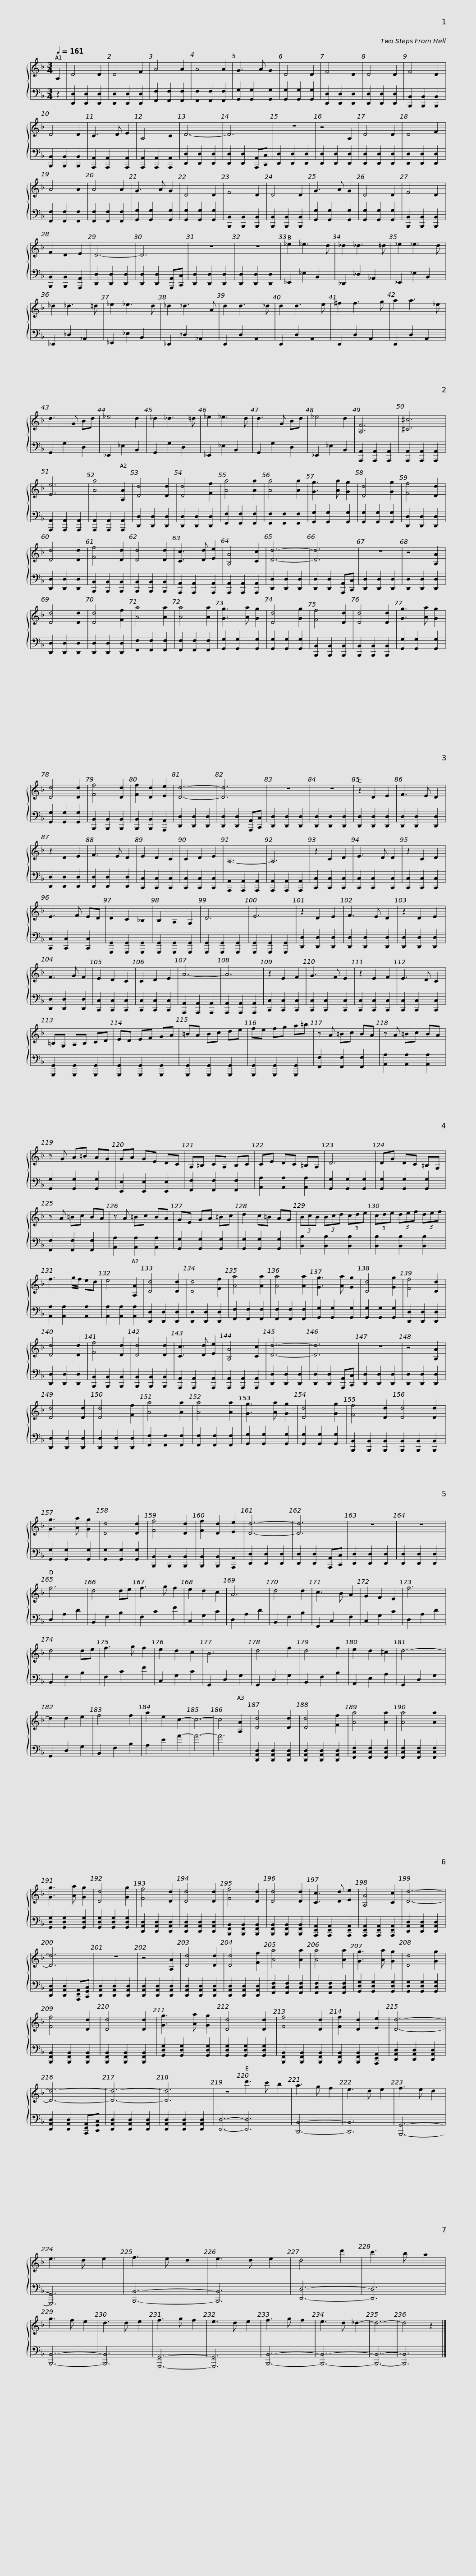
X:1
%%score { 1 | 2 }
L:1/8
Q:1/4=161
M:3/4
I:linebreak $
K:F
V:1 treble
V:2 bass
V:1
 A,2 | D4 D2 | D4 F2 | A4 A2 | A4 A2 | %5
 G3 A G2 | D4 D2 | F4 D2 | D4 D2 | F4 D2 | %10
 D4 D2 |$ C3 D E2 | A,4 C2 | D6- | D6 | %15
 z6 | z4 A,2 | D4 D2 | D4 F2 | A4 A2 | %20
 A4 A2 |$ G3 A G2 | D4 D2 | F4 D2 | D4 D2 | %25
 G3 A G2 | D4 D2 | F4 D2 | F2 D2 E2 | D6- | %30
 D6 |$ z6 | z6 | _e2 _e3 d | _d2 _d3 =d | %35
 _e2 _e3 d | _d2 _d3 =d | _e2 _e3 d | _d2 _d3 A |$ d2 d3 _d | %40
 d2 d3 e | ^f2 f3 g | a2 a3 _e | d3 G Bd | _e4 d2 | %45
 _d2 _d3 =d | _e2 _e3 d |$ d3 G Bd | _e4 d2 | [A,F]6 | %50
 [^C^c]6 | [Ee]6 | [Aa]4 [A,A]2 | [Dd]4 [Dd]2 | [Dd]4 [Ff]2 | %55
 [Aa]4 [Aa]2 | [Aa]4 [Aa]2 |$ [Gg]3 [Aa] [Gg]2 | [Dd]4 [Gg]2 | [Ff]4 [Dd]2 | %60
 [Dd]4 [Dd]2 | [Ff]4 [Dd]2 | [Dd]4 [Dd]2 | [Cc]3 [Dd] [Ee]2 | [A,A]4 [Cc]2 | %65
 [Dd]6- |$ [Dd]6 | z6 | z4 [A,A]2 | [Dd]4 [Dd]2 | %70
 [Dd]4 [Ff]2 | [Aa]4 [Aa]2 | [Aa]4 [Aa]2 | [Gg]3 [Aa] [Gg]2 | [Dd]4 [Gg]2 | %75
 [Ff]4 [Dd]2 |$ [Dd]4 [Dd]2 | [Gg]3 [Aa] [Gg]2 | [Dd]4 [Dd]2 | [Ff]4 [Dd]2 | %80
 [Ff]2 [Dd]2 [Ee]2 | [Dd]6- | [Dd]6 | z6 | z6 | %85
 z2 D2 E2 |$ F3 E D2 | z2 D2 E2 | F3 E D2 | E2 D2 C2 | %90
 C2 D2 E2 | A,6- | A,6 | z2 C2 D2 | E3 D D2 |$ %95
 z2 C2 D2 | E3 F ED | D2 C2 _B,2 | B,2 A,2 G,2 | D6 | %100
 E6 | z2 D2 E2 | F3 E D2 | z2 D2 E2 |$ F3 G F2 | %105
 E2 D2 C2 | C2 D2 E2 | A6- | A6 | z2 E2 F2 | %110
 G3 F E2 | z2 E2 F2 | E3 D C2 |$ =B,G, A,B, CD | ED EF GA | %115
 =BA Bc de | fe fg a=b | z A =Bc BA | z A =Bc BA |$ z G A=B AG | %120
 GA GE DC | A,=B, CA, B,C | CE DC =B,A, | D6 | DG DC =B,G, |$ %125
 z A =Bc BA | z A =Bc BA | GE GA =Bc | d2 c=B AG | (3BcB (3Bcd (3cde | %130
 (3cde (3def (3def |$ f3 g/f/ ed | e4 [A,A]2 | [Dd]4 [Dd]2 | [Dd]4 [Ff]2 | %135
 [Aa]4 [Aa]2 | [Aa]4 [Aa]2 | [Gg]3 [Aa] [Gg]2 | [Dd]4 [Gg]2 | [Ff]4 [Dd]2 | %140
 [Dd]4 [Dd]2 |$ [Ff]4 [Dd]2 | [Dd]4 [Dd]2 | [Cc]3 [Dd] [Ee]2 | [A,A]4 [Cc]2 | %145
 [Dd]6- | [Dd]6 | z6 | z4 [A,A]2 | [Dd]4 [Dd]2 |$ %150
 [Dd]4 [Ff]2 | [Aa]4 [Aa]2 | [Aa]4 [Aa]2 | [Gg]3 [Aa] [Gg]2 | [Dd]4 [Gg]2 | %155
 [Ff]4 [Dd]2 | [Dd]4 [Dd]2 | [Gg]3 [Aa] [Gg]2 | [Dd]4 [Dd]2 | [Ff]4 [Dd]2 |$ %160
 [Ff]2 [Dd]2 [Ee]2 | [Dd]6- | [Dd]6 | z6 | z6 | %165
 f6 | d4 de | f3 g f2 | e2 d2 c2 | A6 |$ %170
 d4 d2 | c3 B A2 | G2 F2 E2 | f6 | d4 de | %175
 f3 g f2 | e2 d2 c2 | B6 | d4 f2 | d4 f2 | %180
 e2 d2 ^c2 |$ d6- | d2 d2 e2 | f4 f2 | a2 e2 c2- | %185
 c6- | c4 [A,A]2 | [Dd]4 [Dd]2 | [Dd]4 [Ff]2 | [Aa]4 [Aa]2 | %190
 [Aa]4 [Aa]2 | [Gg]3 [Aa] [Gg]2 | [Dd]4 [Gg]2 |$ [Ff]4 [Dd]2 | [Dd]4 [Dd]2 | %195
 [Ff]4 [Dd]2 | [Dd]4 [Dd]2 | [Cc]3 [Dd] [Ee]2 | [A,A]4 [Cc]2 | [Dd]6- | %200
 [Dd]6 | z6 |$ z4 [A,A]2 | [Dd]4 [Dd]2 | [Dd]4 [Ff]2 | %205
 [Aa]4 [Aa]2 | [Aa]4 [Aa]2 | [Gg]3 [Aa] [Gg]2 | [Dd]4 [Gg]2 | [Ff]4 [Dd]2 | %210
 [Dd]4 [Dd]2 | [Gg]3 [Aa] [Gg]2 |$ [Dd]4 [Dd]2 | [Ff]4 [Dd]2 | [Ff]2 [Dd]2 [Ee]2 | %215
 [Dd]6- | [Dd]6- | [Dd]6- | [Dd]6 | z6 | %220
 d'3 c' b2 | a3 g f2 |$ e3 d e2 | f3 e d2 | e3 d e2 | %225
 f3 e d2 | e3 d e2 | d4 d'2 | c'3 b a2 | g3 f e2 | %230
 d3 d e2 | f3 g f2 | e3 d e2 |$ f3 g f2 | e3 d _d2- | %235
 d6- | d4 z2 |] %237
V:2
 z2 | [D,,D,]2 [D,,D,]2 [D,,D,]2 | [D,,D,]2 [D,,D,]2 [D,,D,]2 | [F,,F,]2 [F,,F,]2 [F,,F,]2 | [F,,F,]2 [F,,F,]2 [F,,F,]2 | %5
 [G,,G,]2 [G,,G,]2 [G,,G,]2 | [G,,G,]2 [G,,G,]2 [G,,G,]2 | [D,,D,]2 [D,,D,]2 [D,,D,]2 | [D,,D,]2 [D,,D,]2 [D,,D,]2 | [B,,,B,,]2 [B,,,B,,]2 [B,,,B,,]2 | %10
 [B,,,B,,]2 [B,,,B,,]2 [B,,,B,,]2 |$ [A,,,A,,]2 [A,,,A,,]2 [A,,,A,,]2 | [A,,,A,,]2 [A,,,A,,]2 [A,,,A,,]2 | [D,,D,]2 [D,,D,]2 [D,,D,]2 | [D,,D,]2 [D,,D,]2 [A,,,A,,][C,,C,] | %15
 [D,,D,]2 [D,,D,]2 [D,,D,]2 | [D,,D,]2 [D,,D,]2 [D,,D,]2 | [D,,D,]2 [D,,D,]2 [D,,D,]2 | [D,,D,]2 [D,,D,]2 [D,,D,]2 | [F,,F,]2 [F,,F,]2 [F,,F,]2 | %20
 [F,,F,]2 [F,,F,]2 [F,,F,]2 |$ [G,,G,]2 [G,,G,]2 [G,,G,]2 | [G,,G,]2 [G,,G,]2 [G,,G,]2 | [B,,,B,,]2 [B,,,B,,]2 [B,,,B,,]2 | [B,,,B,,]2 [B,,,B,,]2 [B,,,B,,]2 | %25
 [G,,G,]2 [G,,G,]2 [G,,G,]2 | [G,,G,]2 [G,,G,]2 [G,,G,]2 | [B,,,B,,]2 [B,,,B,,]2 [B,,,B,,]2 | [B,,,B,,]2 [B,,,B,,]2 [A,,,A,,]2 | [D,,D,]2 [D,,D,]2 [D,,D,]2 | %30
 [D,,D,]2 [D,,D,]2 [A,,,A,,][C,,C,] |$ [D,,D,]2 [D,,D,]2 [D,,D,]2 | [D,,D,]2 [D,,D,]2 [D,,D,]2 | _E,,2 _E,2 B,,2 | _D,,2 _D,2 _A,,2 | %35
 _E,,2 _E,2 B,,2 | _D,,2 _D,2 _A,,2 | _E,,2 _E,2 B,,2 | _D,,2 _D,2 _A,,2 |$ D,,2 D,2 A,,2 | %40
 D,,2 D,2 A,,2 | D,,2 D,2 A,,2 | D,,2 D,2 A,,2 | G,,2 G,2 D,2 | _E,,2 _E,2 B,,2 | %45
 G,,2 G,2 D,2 | _E,,2 _E,2 B,,2 |$ G,,2 G,2 D,2 | _E,,2 _E,2 B,,2 | [A,,,A,,]2 [A,,,A,,]2 [A,,,A,,]2 | %50
 [A,,,A,,]2 [A,,,A,,]2 [A,,,A,,]2 | [A,,,A,,]2 [A,,,A,,]2 [A,,,A,,]2 | [A,,,A,,]2 [A,,,A,,]2 [A,,,A,,]2 | [D,,D,]2 [D,,D,]2 [D,,D,]2 | [D,,D,]2 [D,,D,]2 [D,,D,]2 | %55
 [F,,F,]2 [F,,F,]2 [F,,F,]2 | [F,,F,]2 [F,,F,]2 [F,,F,]2 |$ [G,,G,]2 [G,,G,]2 [G,,G,]2 | [G,,G,]2 [G,,G,]2 [G,,G,]2 | [D,,D,]2 [D,,D,]2 [D,,D,]2 | %60
 [D,,D,]2 [D,,D,]2 [D,,D,]2 | [B,,,B,,]2 [B,,,B,,]2 [B,,,B,,]2 | [B,,,B,,]2 [B,,,B,,]2 [B,,,B,,]2 | [A,,,A,,]2 [A,,,A,,]2 [A,,,A,,]2 | [A,,,A,,]2 [A,,,A,,]2 [A,,,A,,]2 | %65
 [D,,D,]2 [D,,D,]2 [D,,D,]2 |$ [D,,D,]2 [D,,D,]2 [A,,,A,,][C,,C,] | [D,,D,]2 [D,,D,]2 [D,,D,]2 | [D,,D,]2 [D,,D,]2 [D,,D,]2 | [D,,D,]2 [D,,D,]2 [D,,D,]2 | %70
 [D,,D,]2 [D,,D,]2 [D,,D,]2 | [F,,F,]2 [F,,F,]2 [F,,F,]2 | [F,,F,]2 [F,,F,]2 [F,,F,]2 | [G,,G,]2 [G,,G,]2 [G,,G,]2 | [G,,G,]2 [G,,G,]2 [G,,G,]2 | %75
 [B,,,B,,]2 [B,,,B,,]2 [B,,,B,,]2 |$ [B,,,B,,]2 [B,,,B,,]2 [B,,,B,,]2 | [G,,G,]2 [G,,G,]2 [G,,G,]2 | [G,,G,]2 [G,,G,]2 [G,,G,]2 | [B,,,B,,]2 [B,,,B,,]2 [B,,,B,,]2 | %80
 [B,,,B,,]2 [B,,,B,,]2 [A,,,A,,]2 | [D,,D,]2 [D,,D,]2 [D,,D,]2 | [D,,D,]2 [D,,D,]2 [A,,,A,,][C,,C,] | [D,,D,]2 [D,,D,]2 [D,,D,]2 | [D,,D,]2 [D,,D,]2 [D,,D,]2 | %85
 [D,,D,]2 [D,,D,]2 [D,,D,]2 |$ [D,,D,]2 [D,,D,]2 [D,,D,]2 | [D,,D,]2 [D,,D,]2 [D,,D,]2 | [D,,D,]2 [D,,D,]2 [D,,D,]2 | [C,,C,]2 [C,,C,]2 [C,,C,]2 | %90
 [C,,C,]2 [C,,C,]2 [C,,C,]2 | [A,,,A,,]2 [A,,,A,,]2 [A,,,A,,]2 | [A,,,A,,]2 [A,,,A,,]2 [A,,,A,,]2 | [C,,C,]2 [C,,C,]2 [C,,C,]2 | [C,,C,]2 [C,,C,]2 [C,,C,]2 |$ %95
 [C,,C,]2 [C,,C,]2 [C,,C,]2 | [C,,C,]2 [C,,C,]2 [C,,C,]2 | [G,,,G,,]2 [G,,,G,,]2 [G,,,G,,]2 | [G,,,G,,]2 [G,,,G,,]2 [G,,,G,,]2 | [G,,,G,,]2 [G,,,G,,]2 [G,,,G,,]2 | %100
 [G,,,G,,]2 [G,,,G,,]2 [G,,,G,,]2 | [D,,D,]2 [D,,D,]2 [D,,D,]2 | [D,,D,]2 [D,,D,]2 [D,,D,]2 | [D,,D,]2 [D,,D,]2 [D,,D,]2 |$ [D,,D,]2 [D,,D,]2 [D,,D,]2 | %105
 [C,,C,]2 [C,,C,]2 [C,,C,]2 | [C,,C,]2 [C,,C,]2 [C,,C,]2 | [A,,,A,,]2 [A,,,A,,]2 [A,,,A,,]2 | [A,,,A,,]2 [A,,,A,,]2 [A,,,A,,]2 | [C,,C,]2 [C,,C,]2 [C,,C,]2 | %110
 [C,,C,]2 [C,,C,]2 [C,,C,]2 | [C,,C,]2 [C,,C,]2 [C,,C,]2 | [C,,C,]2 [C,,C,]2 [C,,C,]2 |$ [G,,,G,,]2 [G,,,G,,]2 [G,,,G,,]2 | [G,,,G,,]2 [G,,,G,,]2 [G,,,G,,]2 | %115
 [G,,,G,,]2 [G,,,G,,]2 [G,,,G,,]2 | [G,,,G,,]2 [G,,,G,,]2 [G,,,G,,]2 | [F,,F,]2 [F,,F,]2 [F,,F,]2 | [A,,A,]2 [A,,A,]2 [A,,A,]2 |$ [G,,G,]2 [G,,G,]2 [G,,G,]2 | %120
 [E,,E,]2 [E,,E,]2 [E,,E,]2 | [F,,F,]2 [F,,F,]2 [F,,F,]2 | [A,,A,]2 [A,,A,]2 [A,,A,]2 | [G,,G,]2 [G,,G,]2 [G,,G,]2 | [G,,G,]2 [G,,G,]2 [G,,G,]2 |$ %125
 [F,,F,]2 [F,,F,]2 [F,,F,]2 | [A,,A,]2 [A,,A,]2 [A,,A,]2 | [G,,G,]2 [G,,G,]2 [G,,G,]2 | [G,,G,]2 [G,,G,]2 [G,,G,]2 | [B,,B,]2 [B,,B,]2 [B,,B,]2 | %130
 [B,,B,]2 [B,,B,]2 [B,,B,]2 |$ [A,,A,]2 [A,,A,]2 [A,,A,]2 | [A,,A,]2 [A,,A,]2 [A,,A,]2 | [D,,D,]2 [D,,D,]2 [D,,D,]2 | [D,,D,]2 [D,,D,]2 [D,,D,]2 | %135
 [F,,F,]2 [F,,F,]2 [F,,F,]2 | [F,,F,]2 [F,,F,]2 [F,,F,]2 | [G,,G,]2 [G,,G,]2 [G,,G,]2 | [G,,G,]2 [G,,G,]2 [G,,G,]2 | [D,,D,]2 [D,,D,]2 [D,,D,]2 | %140
 [D,,D,]2 [D,,D,]2 [D,,D,]2 |$ [B,,,B,,]2 [B,,,B,,]2 [B,,,B,,]2 | [B,,,B,,]2 [B,,,B,,]2 [B,,,B,,]2 | [A,,,A,,]2 [A,,,A,,]2 [A,,,A,,]2 | [A,,,A,,]2 [A,,,A,,]2 [A,,,A,,]2 | %145
 [D,,D,]2 [D,,D,]2 [D,,D,]2 | [D,,D,]2 [D,,D,]2 [A,,,A,,][C,,C,] | [D,,D,]2 [D,,D,]2 [D,,D,]2 | [D,,D,]2 [D,,D,]2 [D,,D,]2 | [D,,D,]2 [D,,D,]2 [D,,D,]2 |$ %150
 [D,,D,]2 [D,,D,]2 [D,,D,]2 | [F,,F,]2 [F,,F,]2 [F,,F,]2 | [F,,F,]2 [F,,F,]2 [F,,F,]2 | [G,,G,]2 [G,,G,]2 [G,,G,]2 | [G,,G,]2 [G,,G,]2 [G,,G,]2 | %155
 [B,,,B,,]2 [B,,,B,,]2 [B,,,B,,]2 | [B,,,B,,]2 [B,,,B,,]2 [B,,,B,,]2 | [G,,G,]2 [G,,G,]2 [G,,G,]2 | [G,,G,]2 [G,,G,]2 [G,,G,]2 | [B,,,B,,]2 [B,,,B,,]2 [B,,,B,,]2 |$ %160
 [B,,,B,,]2 [B,,,B,,]2 [A,,,A,,]2 | [D,,D,]2 [D,,D,]2 [D,,D,]2 | [D,,D,]2 [D,,D,]2 [A,,,A,,][C,,C,] | [D,,D,]2 [D,,D,]2 [D,,D,]2 | [D,,D,]2 [D,,D,]2 [D,,D,]2 | %165
 D,2 A,2 D2 | B,,2 F,2 B,2 | F,2 C2 F2 | C,2 G,2 C2 | D,2 A,2 D2 |$ %170
 B,,2 F,2 B,2 | F,,2 C,2 F,2 | C,2 G,2 C2 | D,2 A,2 D2 | B,,2 F,2 B,2 | %175
 F,2 C2 F2 | C,2 G,2 C2 | G,,2 D,2 G,2 | G,,2 D,2 G,2 | B,,2 F,2 B,2 | %180
 A,,2 E,2 A,2 |$ G,,2 D,2 G,2 | G,,2 D,2 G,2 | B,,2 F,2 B,2 | A,2 E2 A2- | %185
 A6- | A6 | [D,,A,,D,]2 [D,,A,,D,]2 [D,,A,,D,]2 | [D,,A,,D,]2 [D,,A,,D,]2 [D,,A,,D,]2 | [F,,C,F,]2 [F,,C,F,]2 [F,,C,F,]2 | %190
 [F,,C,F,]2 [F,,C,F,]2 [F,,C,F,]2 | [G,,D,G,]2 [G,,D,G,]2 [G,,D,G,]2 | [G,,D,G,]2 [G,,D,G,]2 [G,,D,G,]2 |$ [D,,A,,D,]2 [D,,A,,D,]2 [D,,A,,D,]2 | [D,,A,,D,]2 [D,,A,,D,]2 [D,,A,,D,]2 | %195
 [B,,,F,,B,,]2 [B,,,F,,B,,]2 [B,,,F,,B,,]2 | [B,,,F,,B,,]2 [B,,,F,,B,,]2 [B,,,F,,B,,]2 | [A,,,E,,A,,]2 [A,,,E,,A,,]2 [A,,,E,,A,,]2 | [A,,,E,,A,,]2 [A,,,E,,A,,]2 [A,,,E,,A,,]2 | [D,,A,,D,]2 [D,,A,,D,]2 [D,,A,,D,]2 | %200
 [D,,A,,D,]2 [D,,A,,D,]2 [A,,,E,,A,,][C,,G,,C,] | [D,,A,,D,]2 [D,,A,,D,]2 [D,,A,,D,]2 |$ [D,,A,,D,]2 [D,,A,,D,]2 [D,,A,,D,]2 | [D,,A,,D,]2 [D,,A,,D,]2 [D,,A,,D,]2 | [D,,A,,D,]2 [D,,A,,D,]2 [D,,A,,D,]2 | %205
 [F,,C,F,]2 [F,,C,F,]2 [F,,C,F,]2 | [F,,C,F,]2 [F,,C,F,]2 [F,,C,F,]2 | [G,,D,G,]2 [G,,D,G,]2 [G,,D,G,]2 | [G,,D,G,]2 [G,,D,G,]2 [G,,D,G,]2 | [B,,,F,,B,,]2 [B,,,F,,B,,]2 [B,,,F,,B,,]2 | %210
 [B,,,F,,B,,]2 [B,,,F,,B,,]2 [B,,,F,,B,,]2 | [G,,D,G,]2 [G,,D,G,]2 [G,,D,G,]2 |$ [G,,D,G,]2 [G,,D,G,]2 [G,,D,G,]2 | [B,,,F,,B,,]2 [B,,,F,,B,,]2 [B,,,F,,B,,]2 | [B,,,F,,B,,]2 [B,,,F,,B,,]2 [A,,,E,,A,,]2 | %215
 [D,,A,,D,]2 [D,,A,,D,]2 [D,,A,,D,]2 | [D,,A,,D,]2 [D,,A,,D,]2 [A,,,E,,A,,][C,,G,,C,] | [D,,A,,D,]2 [D,,A,,D,]2 [D,,A,,D,]2 | [D,,A,,D,]2 [D,,A,,D,]2 [D,,A,,D,]2 | [D,,D,]6- | %220
 [D,,D,]6 | [B,,,B,,]6- |$ [B,,,B,,]6 | [G,,,G,,]6- | [G,,,G,,]6 | %225
 [B,,,B,,]6- | [B,,,B,,]6 | [D,,D,]6- | [D,,D,]6 | [B,,,B,,]6- | %230
 [B,,,B,,]6 | [G,,,G,,]6- | [G,,,G,,]6 |$ [B,,,B,,]6- | [B,,,B,,]6- | %235
 [B,,,B,,]6- | [B,,,B,,]6 |] %237
